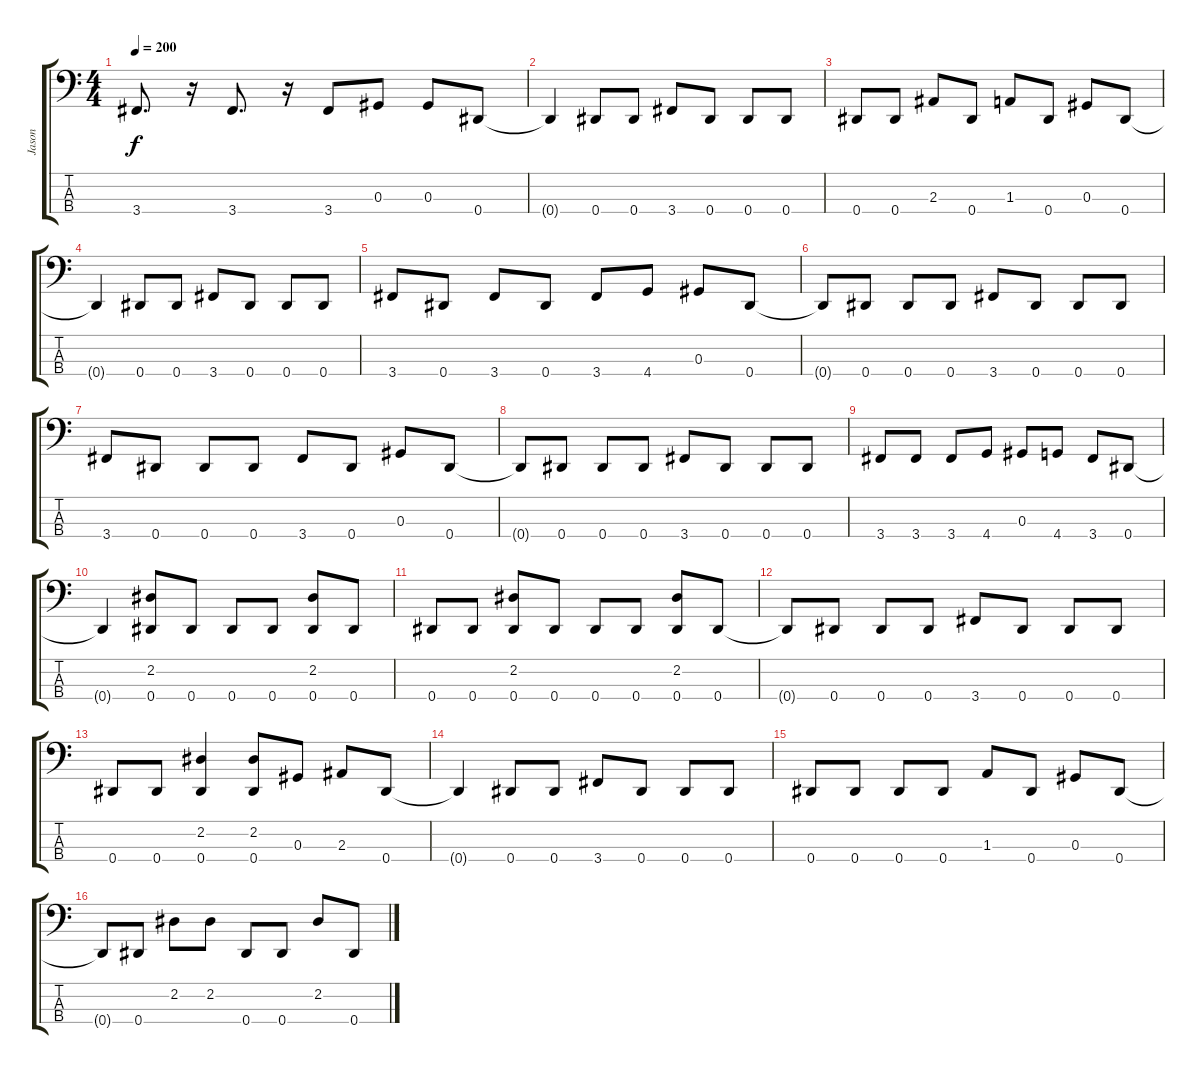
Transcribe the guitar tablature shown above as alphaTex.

\track ("Jason" "Jason") {instrument electricbasspick}
\staff {score tabs}
\tuning (Gb2 Db2 Ab1 Eb1) {hide}
\ts (4 4)
\tempo 200
\clef f4
\ks c
3.4.8{d dy f} r.16 3.4.8{d} r.16 3.4.8 0.3.8 0.3.8 0.4.8 |
0.4{t}.4 0.4.8 0.4.8 3.4.8 0.4.8 0.4.8 0.4.8 |
0.4.8 0.4.8 2.3.8 0.4.8 1.3.8 0.4.8 0.3.8 0.4.8 |
0.4{t}.4 0.4.8 0.4.8 3.4.8 0.4.8 0.4.8 0.4.8 |
3.4.8 0.4.8 3.4.8 0.4.8 3.4.8 4.4.8 0.3.8 0.4.8 |
0.4{t}.8 0.4.8 0.4.8 0.4.8 3.4.8 0.4.8 0.4.8 0.4.8 |
3.4.8 0.4.8 0.4.8 0.4.8 3.4.8 0.4.8 0.3.8 0.4.8 |
0.4{t}.8 0.4.8 0.4.8 0.4.8 3.4.8 0.4.8 0.4.8 0.4.8 |
3.4.8 3.4.8 3.4.8 4.4.8 0.3.8 4.4.8 3.4.8 0.4.8 |
0.4{t}.4 (2.2 0.4).8 0.4.8 0.4.8 0.4.8 (2.2 0.4).8 0.4.8 |
0.4.8 0.4.8 (2.2 0.4).8 0.4.8 0.4.8 0.4.8 (2.2 0.4).8 0.4.8 |
0.4{t}.8 0.4.8 0.4.8 0.4.8 3.4.8 0.4.8 0.4.8 0.4.8 |
0.4.8 0.4.8 (2.2 0.4).4 (2.2 0.4).8 0.3.8 2.3.8 0.4.8 |
0.4{t}.4 0.4.8 0.4.8 3.4.8 0.4.8 0.4.8 0.4.8 |
0.4.8 0.4.8 0.4.8 0.4.8 1.3.8 0.4.8 0.3.8 0.4.8 |
0.4{t}.8 0.4.8 2.2.8 2.2.8 0.4.8 0.4.8 2.2.8 0.4.8
